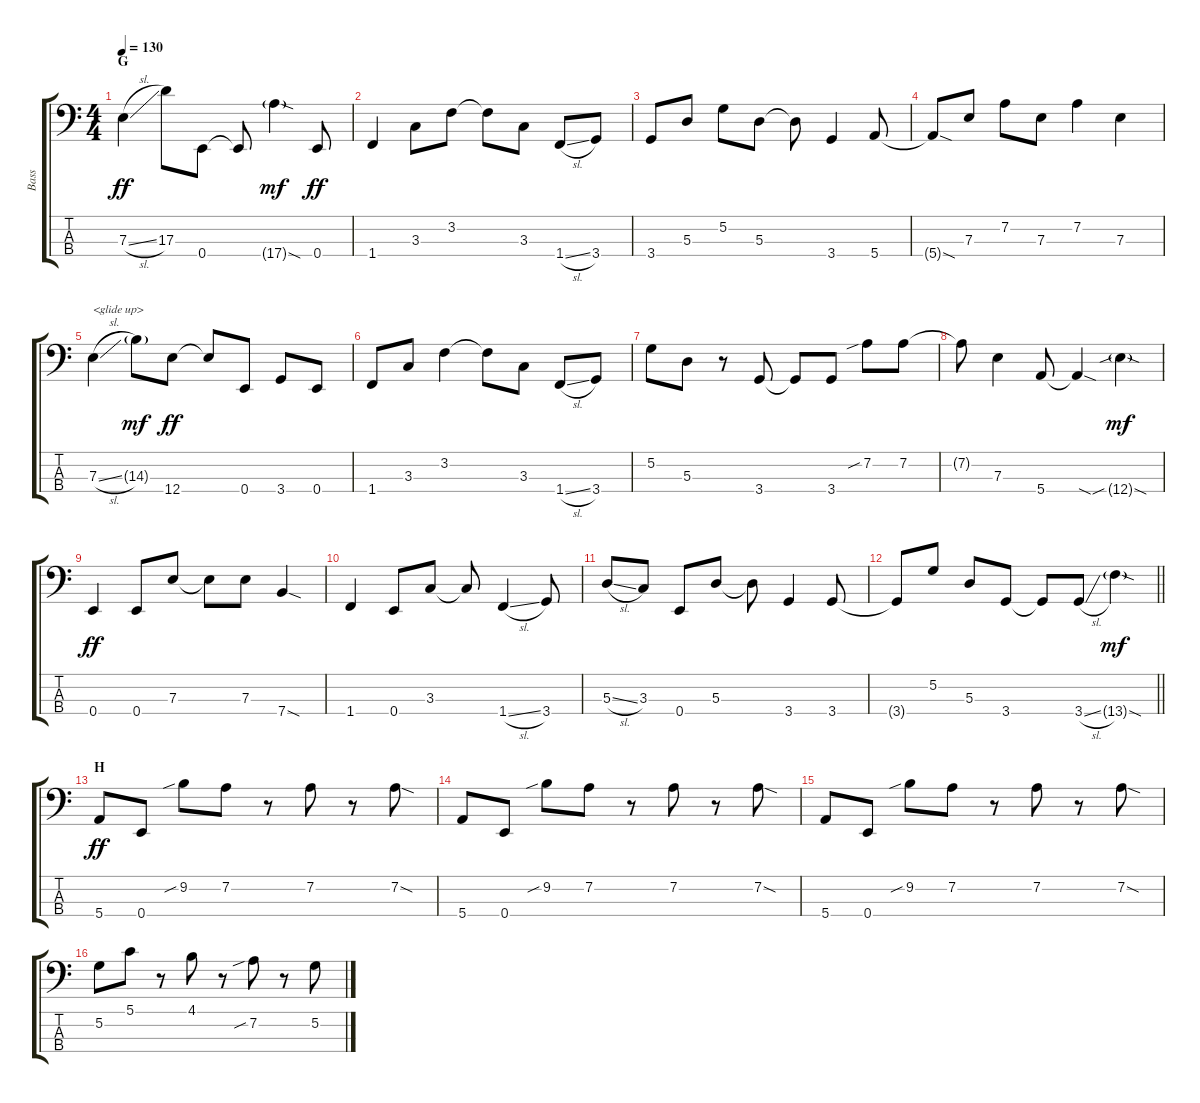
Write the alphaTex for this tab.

\track ("Bass" "Bass") {instrument electricbasspick}
\staff {score tabs}
\tuning (G2 D2 A1 E1) {hide}
\ts (4 4)
\section ("" "G")
\tempo 130
\clef f4
\ks c
7.3{sl}.4{dy ff} 17.3.8 0.4.8 0.4{t}.8 17.4{sod g}.4{dy mf} 0.4.8{dy ff} |
1.4.4 3.3.8 3.2.8 3.2{t}.8 3.3.8 1.4{sl}.8 3.4.8 |
3.4.8 5.3.8 5.2.8 5.3.8 5.3{t}.8 3.4.4 5.4.8 |
5.4{sod t}.8 7.3.8 7.2.8 7.3.8 7.2.4 7.3.4 |
7.3{sl}.4{txt "<glide up>"} 14.3{g}.8{dy mf} 12.4.8{dy ff} 12.4{t}.8 0.4.8 3.4.8 0.4.8 |
1.4.8 3.3.8 3.2.4 3.2{t}.8 3.3.8 1.4{sl}.8 3.4.8 |
5.2.8 5.3.8 r.8 3.4.8 3.4{t}.8 3.4.8 7.2{sib}.8 7.2.8 |
7.2{t}.8 7.3.4 5.4.8 5.4{sod t}.4 12.4{sib sod g}.4{dy mf} |
0.4.4{dy ff} 0.4.8 7.3.8 7.3{t}.8 7.3.8 7.4{sod}.4 |
1.4.4 0.4.8 3.3.8 3.3{t}.8 1.4{sl}.4 3.4.8 |
5.3{sl}.8 3.3.8 0.4.8 5.3.8 5.3{t}.8 3.4.4 3.4.8 |
\barLineRight lightlight
3.4{t}.8 5.2.8 5.3.8 3.4.8 3.4{t}.8 3.4{sl}.8 13.4{sod g}.4{dy mf} |
\section ("" "H")
5.4.8{dy ff} 0.4.8 9.2{sib}.8 7.2.8 r.8 7.2.8 r.8 7.2{sod}.8 |
5.4.8 0.4.8 9.2{sib}.8 7.2.8 r.8 7.2.8 r.8 7.2{sod}.8 |
5.4.8 0.4.8 9.2{sib}.8 7.2.8 r.8 7.2.8 r.8 7.2{sod}.8 |
5.2.8 5.1.8 r.8 4.1.8 r.8 7.2{sib}.8 r.8 5.2.8
